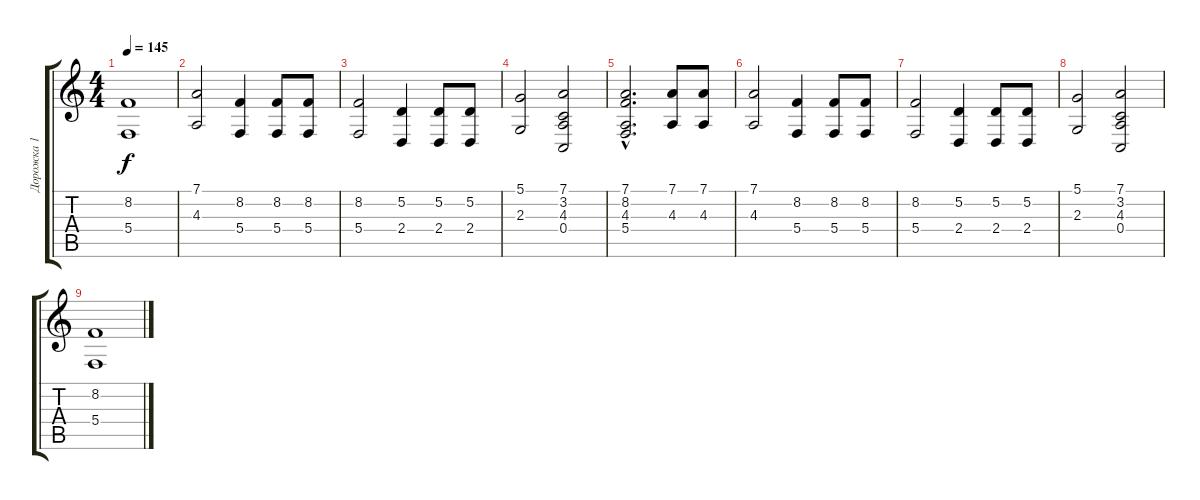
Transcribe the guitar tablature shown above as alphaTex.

\track ("Дорожка 1" "Дорожка 1") {instrument harmonica}
\staff {score tabs}
\tuning (D4 A3 F3 C3 G2 D2) {hide}
\ts (4 4)
\tempo 145
\clef g2
\ks c
(8.2 5.4).1{dy f} |
(7.1 4.3).2 (8.2 5.4).4 (8.2 5.4).8 (8.2 5.4).8 |
(8.2 5.4).2 (5.2 2.4).4 (5.2 2.4).8 (5.2 2.4).8 |
(5.1 2.3).2 (7.1 3.2 4.3 0.4).2 |
(7.1{hac} 8.2{hac} 4.3{hac} 5.4{hac}).2{d} (7.1 4.3).8 (7.1 4.3).8 |
(7.1 4.3).2 (8.2 5.4).4 (8.2 5.4).8 (8.2 5.4).8 |
(8.2 5.4).2 (5.2 2.4).4 (5.2 2.4).8 (5.2 2.4).8 |
(5.1 2.3).2 (7.1 3.2 4.3 0.4).2 |
(8.2 5.4).1
